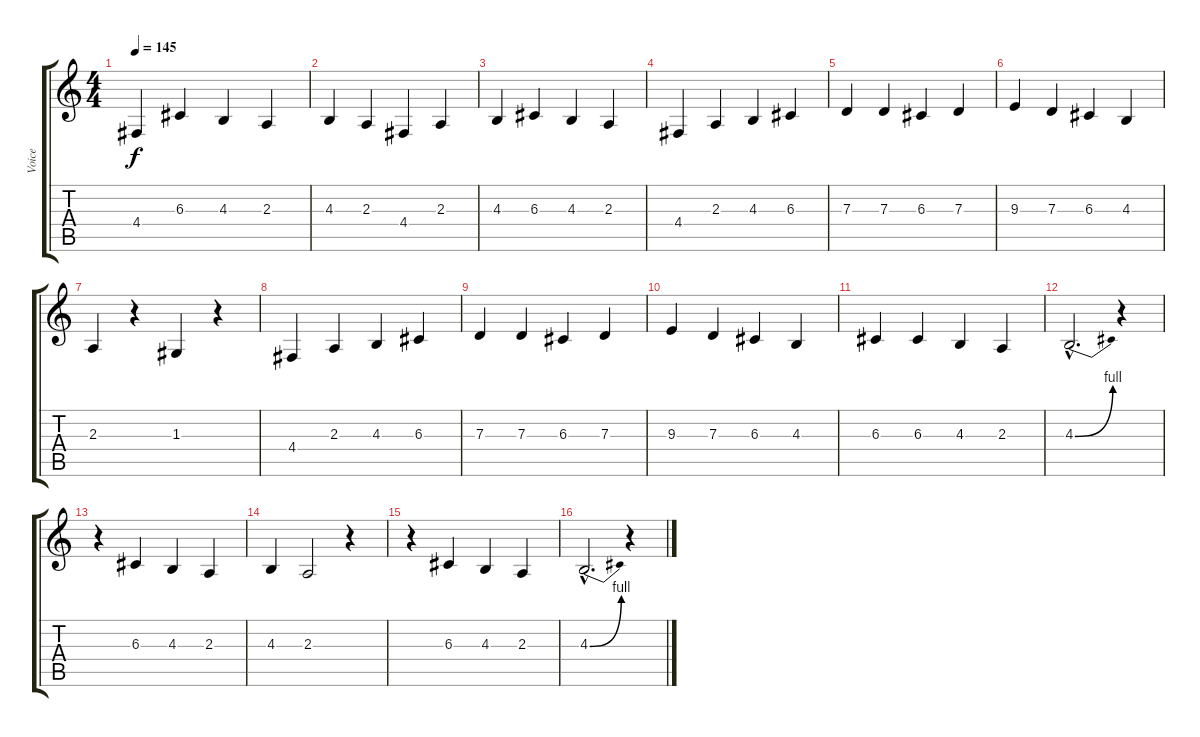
\track ("Voice" "Voice") {instrument cello}
\staff {score tabs}
\tuning (E4 B3 G3 D3 A2 E2) {hide}
\ts (4 4)
\tempo 145
\clef g2
\ks c
4.4.4{dy f} 6.3.4 4.3.4 2.3.4 |
4.3.4 2.3.4 4.4.4 2.3.4 |
4.3.4 6.3.4 4.3.4 2.3.4 |
4.4.4 2.3.4 4.3.4 6.3.4 |
7.3.4 7.3.4 6.3.4 7.3.4 |
9.3.4 7.3.4 6.3.4 4.3.4 |
2.3.4 r.4 1.3.4 r.4 |
4.4.4 2.3.4 4.3.4 6.3.4 |
7.3.4 7.3.4 6.3.4 7.3.4 |
9.3.4 7.3.4 6.3.4 4.3.4 |
6.3.4 6.3.4 4.3.4 2.3.4 |
4.3{be (bend 0 0 60 4) hac}.2{d} r.4 |
r.4{volume 16} 6.3.4 4.3.4 2.3.4 |
4.3.4 2.3.2 r.4 |
r.4 6.3.4 4.3.4 2.3.4 |
4.3{be (bend 0 0 60 4) hac}.2{d} r.4
